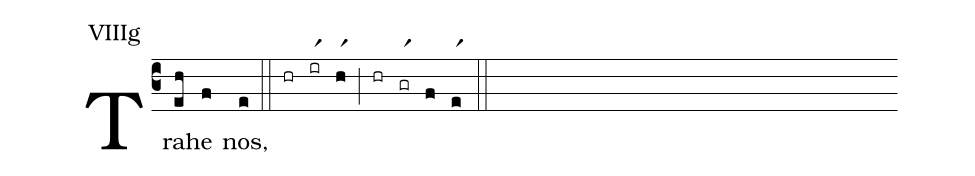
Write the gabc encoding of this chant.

annotation: VIIIg;
%%
(c3) Tra(eh)he(f) nos,(e) (::) (hr)(irr1)(hr1)(;)(hr)(grr1)(f)(er1)(::)
